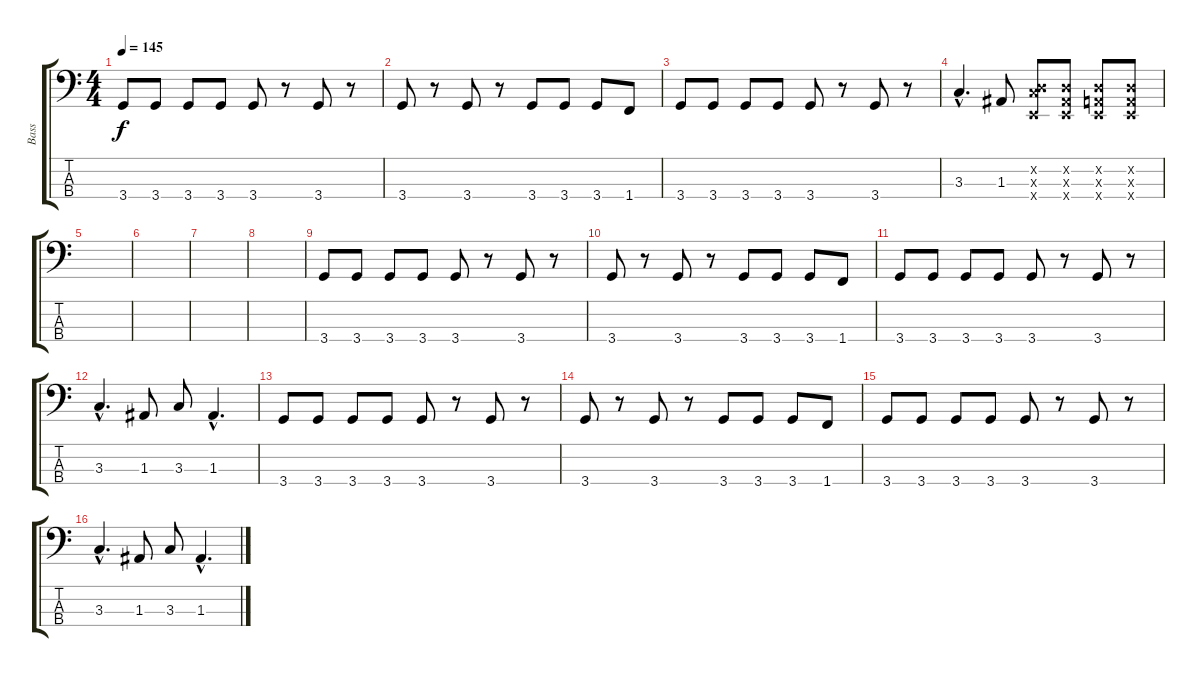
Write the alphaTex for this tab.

\track ("Bass" "Bass") {instrument electricbasspick}
\staff {score tabs}
\tuning (G2 D2 A1 E1) {hide}
\ts (4 4)
\tempo 145
\clef f4
\ks c
3.4.8{dy f} 3.4.8 3.4.8 3.4.8 3.4.8 r.8 3.4.8 r.8 |
3.4.8 r.8 3.4.8 r.8 3.4.8 3.4.8 3.4.8 1.4.8 |
3.4.8 3.4.8 3.4.8 3.4.8 3.4.8 r.8 3.4.8 r.8 |
3.3{hac}.4{d} 1.3.8 (0.2{x} 3.3{x} 0.4{x}).8 (0.2{x} 1.3{x} 0.4{x}).8 (0.2{x} 0.3{x} 0.4{x}).8 (0.2{x} 0.3{x} 0.4{x}).8 |
|
|
|
|
3.4.8 3.4.8 3.4.8 3.4.8 3.4.8 r.8 3.4.8 r.8 |
3.4.8 r.8 3.4.8 r.8 3.4.8 3.4.8 3.4.8 1.4.8 |
3.4.8 3.4.8 3.4.8 3.4.8 3.4.8 r.8 3.4.8 r.8 |
3.3{hac}.4{d} 1.3.8 3.3.8 1.3{hac}.4{d} |
3.4.8 3.4.8 3.4.8 3.4.8 3.4.8 r.8 3.4.8 r.8 |
3.4.8 r.8 3.4.8 r.8 3.4.8 3.4.8 3.4.8 1.4.8 |
3.4.8 3.4.8 3.4.8 3.4.8 3.4.8 r.8 3.4.8 r.8 |
3.3{hac}.4{d} 1.3.8 3.3.8 1.3{hac}.4{d}
